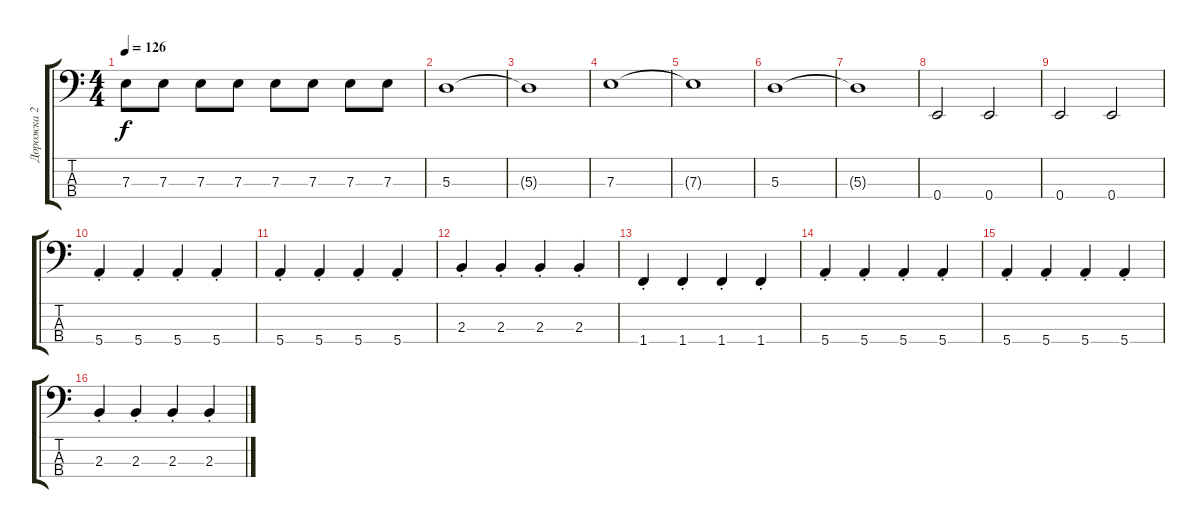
\track ("Дорожка 2" "Дорожка 2") {instrument electricbasspick}
\staff {score tabs}
\tuning (G2 D2 A1 E1) {hide}
\ts (4 4)
\tempo 126
\clef f4
\ks c
7.3.8{dy f} 7.3.8 7.3.8 7.3.8 7.3.8 7.3.8 7.3.8 7.3.8 |
5.3.1 |
5.3{t}.1 |
7.3.1 |
7.3{t}.1 |
5.3.1 |
5.3{t}.1 |
0.4.2 0.4.2 |
0.4.2 0.4.2 |
5.4{st}.4 5.4{st}.4 5.4{st}.4 5.4{st}.4 |
5.4{st}.4 5.4{st}.4 5.4{st}.4 5.4{st}.4 |
2.3{st}.4 2.3{st}.4 2.3{st}.4 2.3{st}.4 |
1.4{st}.4 1.4{st}.4 1.4{st}.4 1.4{st}.4 |
5.4{st}.4 5.4{st}.4 5.4{st}.4 5.4{st}.4 |
5.4{st}.4 5.4{st}.4 5.4{st}.4 5.4{st}.4 |
2.3{st}.4 2.3{st}.4 2.3{st}.4 2.3{st}.4
